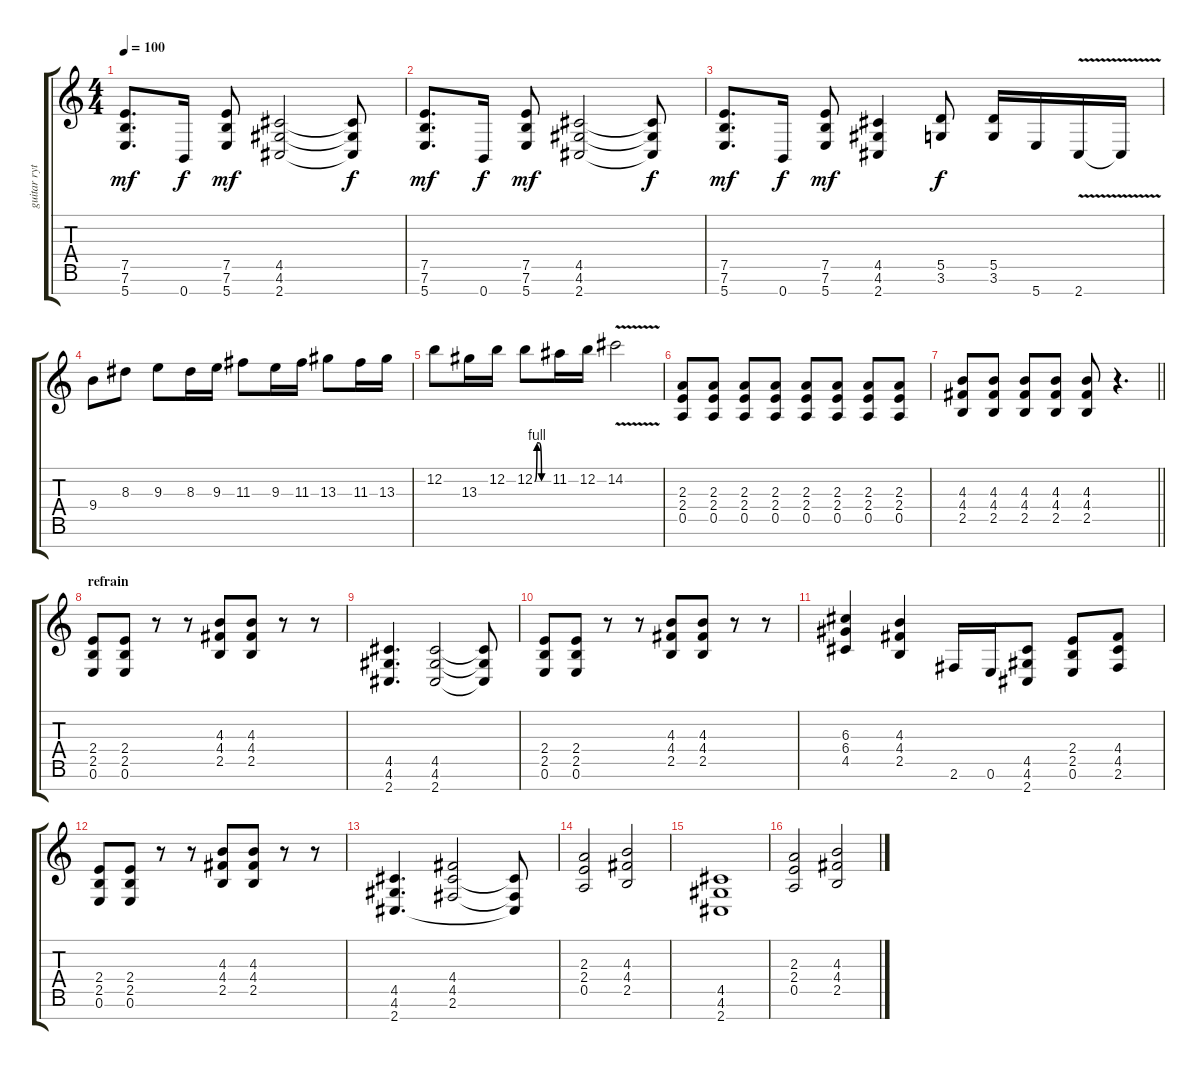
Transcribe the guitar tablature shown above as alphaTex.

\track ("guitar rythm" "guitar ryt") {instrument distortionguitar}
\staff {score tabs}
\tuning (E4 B3 G3 D3 A2 E2 B1) {hide}
\ts (4 4)
\tempo 100
\clef g2
\ks c
(7.5 7.6 5.7).8{d dy mf} 0.7.16{dy f} (7.5 7.6 5.7).8{dy mf} (4.5 4.6 2.7).2{beam Up} (4.5{t} 4.6{t} 2.7{t}).8{dy f} |
(7.5 7.6 5.7).8{d dy mf} 0.7.16{dy f} (7.5 7.6 5.7).8{dy mf} (4.5 4.6 2.7).2 (4.5{t} 4.6{t} 2.7{t}).8{dy f} |
(7.5 7.6 5.7).8{d dy mf} 0.7.16{dy f} (7.5 7.6 5.7).8{dy mf} (4.5 4.6 2.7).4 (5.5 3.6).8{dy f} (5.5 3.6).16 5.7.16 2.7{v}.16 2.7{t}.16 |
9.4.8 8.3.8 9.3.8 8.3.16 9.3.16 11.3.8 9.3.16 11.3.16 13.3.8 11.3.16 13.3.16 |
12.2.8 13.3.16 12.2.16 12.2{be (custom 0 0 10 4 20 4 30 0 60 0)}.8 11.2.16 12.2.16 14.2{v}.2 |
(2.3 2.4 0.5).8 (2.3 2.4 0.5).8 (2.3 2.4 0.5).8 (2.3 2.4 0.5).8 (2.3 2.4 0.5).8 (2.3 2.4 0.5).8 (2.3 2.4 0.5).8 (2.3 2.4 0.5).8 |
\barLineRight lightlight
(4.3 4.4 2.5).8 (4.3 4.4 2.5).8 (4.3 4.4 2.5).8 (4.3 4.4 2.5).8 (4.3 4.4 2.5).8 r.4{d} |
\section ("" "refrain")
(2.4 2.5 0.6).8{instrument distortionguitar} (2.4 2.5 0.6).8 r.8 r.8 (4.3 4.4 2.5).8 (4.3 4.4 2.5).8 r.8 r.8 |
(4.5 4.6 2.7).4{d} (4.5 4.6 2.7).2 (4.5{t} 4.6{t} 2.7{t}).8 |
(2.4 2.5 0.6).8 (2.4 2.5 0.6).8 r.8 r.8 (4.3 4.4 2.5).8 (4.3 4.4 2.5).8 r.8 r.8 |
(6.3 6.4 4.5).4 (4.3 4.4 2.5).4 2.6.16 0.6.16 (4.5 4.6 2.7).8 (2.4 2.5 0.6).8 (4.4 4.5 2.6).8 |
(2.4 2.5 0.6).8 (2.4 2.5 0.6).8 r.8 r.8 (4.3 4.4 2.5).8 (4.3 4.4 2.5).8 r.8 r.8 |
(4.5 4.6 2.7).4{d} (4.4 4.5 2.6).2 (4.5{t} 2.6{t} 2.7{t}).8 |
(2.3 2.4 0.5).2 (4.3 4.4 2.5).2 |
(4.5 4.6 2.7).1 |
(2.3 2.4 0.5).2 (4.3 4.4 2.5).2
